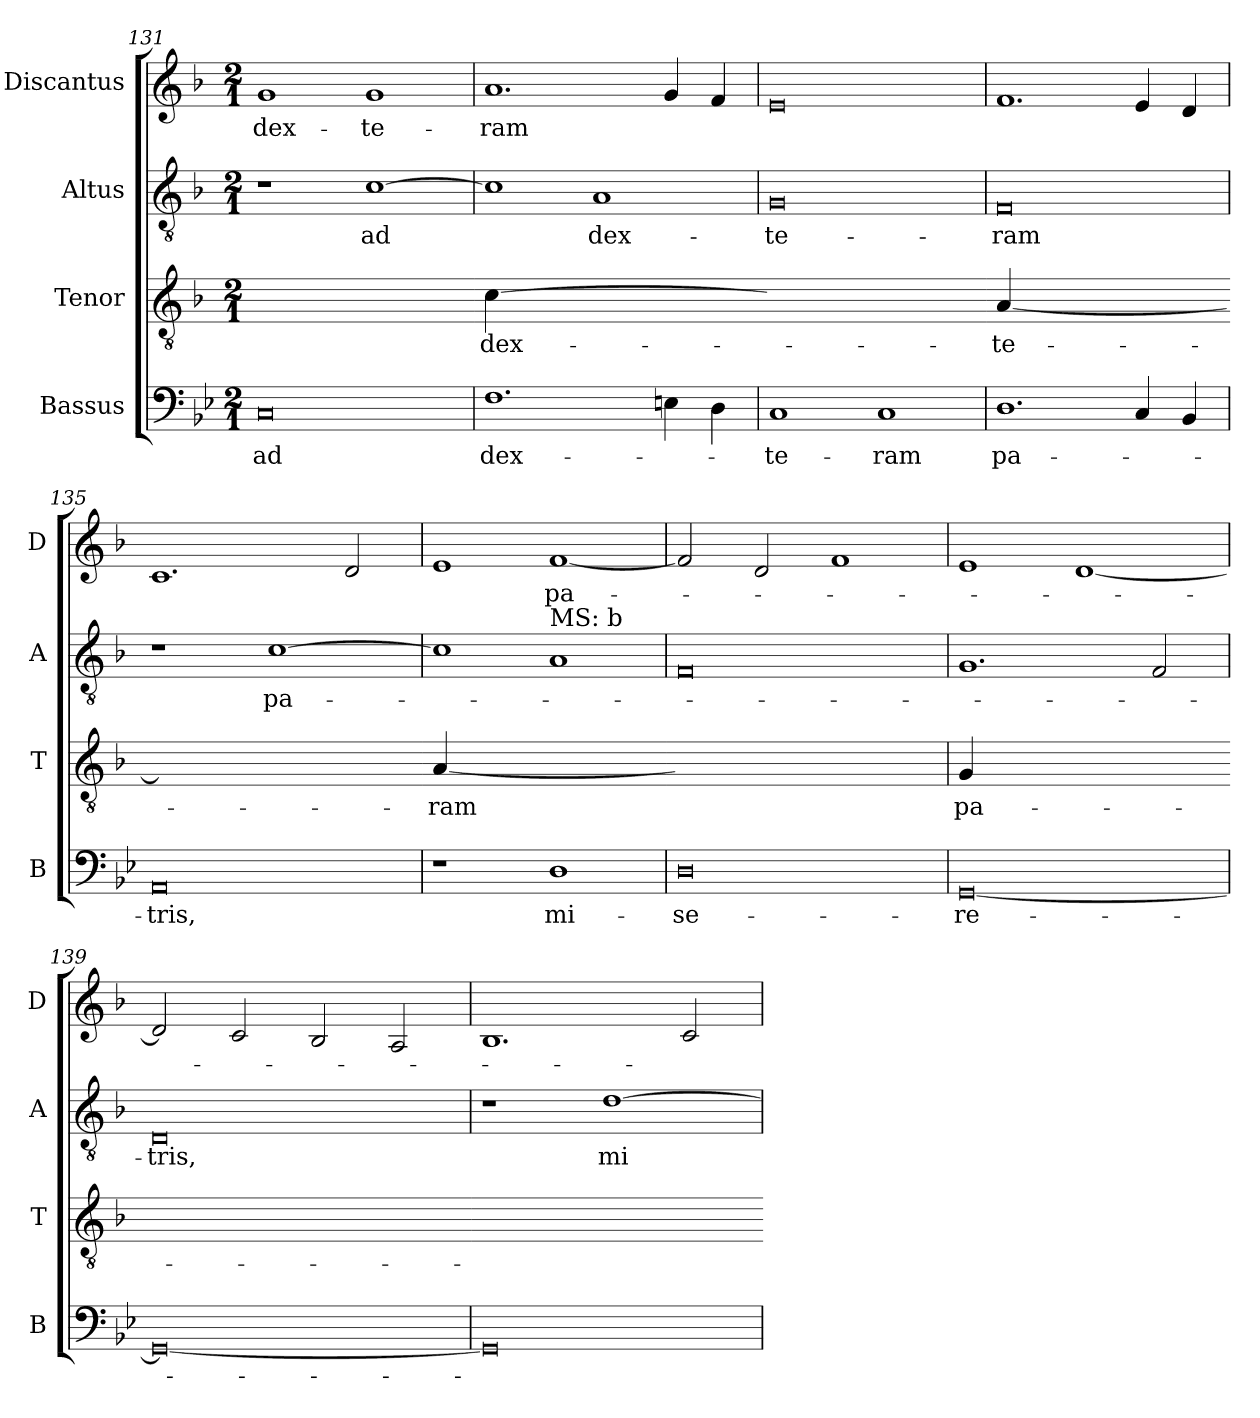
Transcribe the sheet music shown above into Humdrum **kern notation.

**kern	**text	**kern	**text	**kern	**text	**kern	**text
*part4	*part4	*part3	*part3	*part2	*part2	*part1	*part1
*staff4	*staff4	*staff3	*staff3	*staff2	*staff2	*staff1	*staff1
*I"Bassus	*	*I"Tenor	*	*I"Altus	*	*I"Discantus	*
*I'B	*	*I'T	*	*I'A	*	*I'D	*
*clefF4	*	*clefGv2	*	*clefGv2	*	*clefG2	*
*k[b-e-]	*	*k[b-]	*	*k[b-]	*	*k[b-]	*
*M2/1	*	*M2/1	*	*M2/1	*	*M2/1	*
=131	=131	=131	=131	=131	=131	=131	=131
!	!	!LO:N:vis=4	!	!	!	!	!
0C	ad	0cyy]	.	1r	.	1g	dex-
.	.	.	.	[1c	ad	1g	-te-
=132	=132	=132-	=132	=132	=132	=132	=132
!	!	!LO:N:vis=4	!	!	!	!	!
1.F	dex-	[0c	dex-	1c]	.	1.a	-ram
.	.	.	.	1A	dex-	.	.
4En	.	.	.	.	.	4g	.
4D	.	.	.	.	.	4f	.
=133	=133	=133-	=133	=133	=133	=133	=133
!	!	!LO:N:vis=4	!	!	!	!	!
1C	-te-	0cyy]	.	0G	-te-	0e	.
1C	-ram	.	.	.	.	.	.
=134	=134	=134-	=134	=134	=134	=134	=134
!	!	!LO:N:vis=4	!	!	!	!	!
1.D	pa-	[0A	-te-	0F	-ram	1.f	.
4C	.	.	.	.	.	4e	.
4BB-	.	.	.	.	.	4d	.
=135	=135	=135-	=135	=135	=135	=135	=135
!	!	!LO:N:vis=4	!	!	!	!	!
0AA	-tris,	0Ayy]	.	1r	.	1.c	.
.	.	.	.	[1c	pa-	.	.
.	.	.	.	.	.	2d	.
=136	=136	=136-	=136	=136	=136	=136	=136
!	!	!LO:N:vis=4	!	!	!	!	!
1r	.	[0A	-ram	1c]	.	1e	.
!	!	!	!	!LO:TX:a:t=MS&colon; b	!	!	!
1D	mi-	.	.	1A	.	[1f	pa-
=137	=137	=137-	=137	=137	=137	=137	=137
!	!	!LO:N:vis=4	!	!	!	!	!
0D	-se-	0Ayy]	.	0F	.	2f]	.
.	.	.	.	.	.	2d	.
.	.	.	.	.	.	1f	.
=138	=138	=138	=138	=138	=138	=138	=138
!	!	!LO:N:vis=4	!	!	!	!	!
[0GG	-re-	[y0G	pa-	1.G	.	1e	.
.	.	.	.	.	.	[1d	.
.	.	.	.	2F	.	.	.
=139	=139	=139-	=139	=139	=139	=139	=139
!	!	!LO:N:vis=4	!	!	!	!	!
0GG_	.	0Gyy_	.	0D	-tris,	2d]	.
.	.	.	.	.	.	2c	.
.	.	.	.	.	.	2B-	.
.	.	.	.	.	.	2A	.
=140	=140	=140-	=140	=140	=140	=140	=140
!	!	!LO:N:vis=4	!	!	!	!	!
0GG]	.	0Gyy]	.	1r	.	1.B-	.
.	.	.	.	[1d	mi-	.	.
.	.	.	.	.	.	2c	.
=	=	=-	=	=	=	=	=
*-	*-	*-	*-	*-	*-	*-	*-
